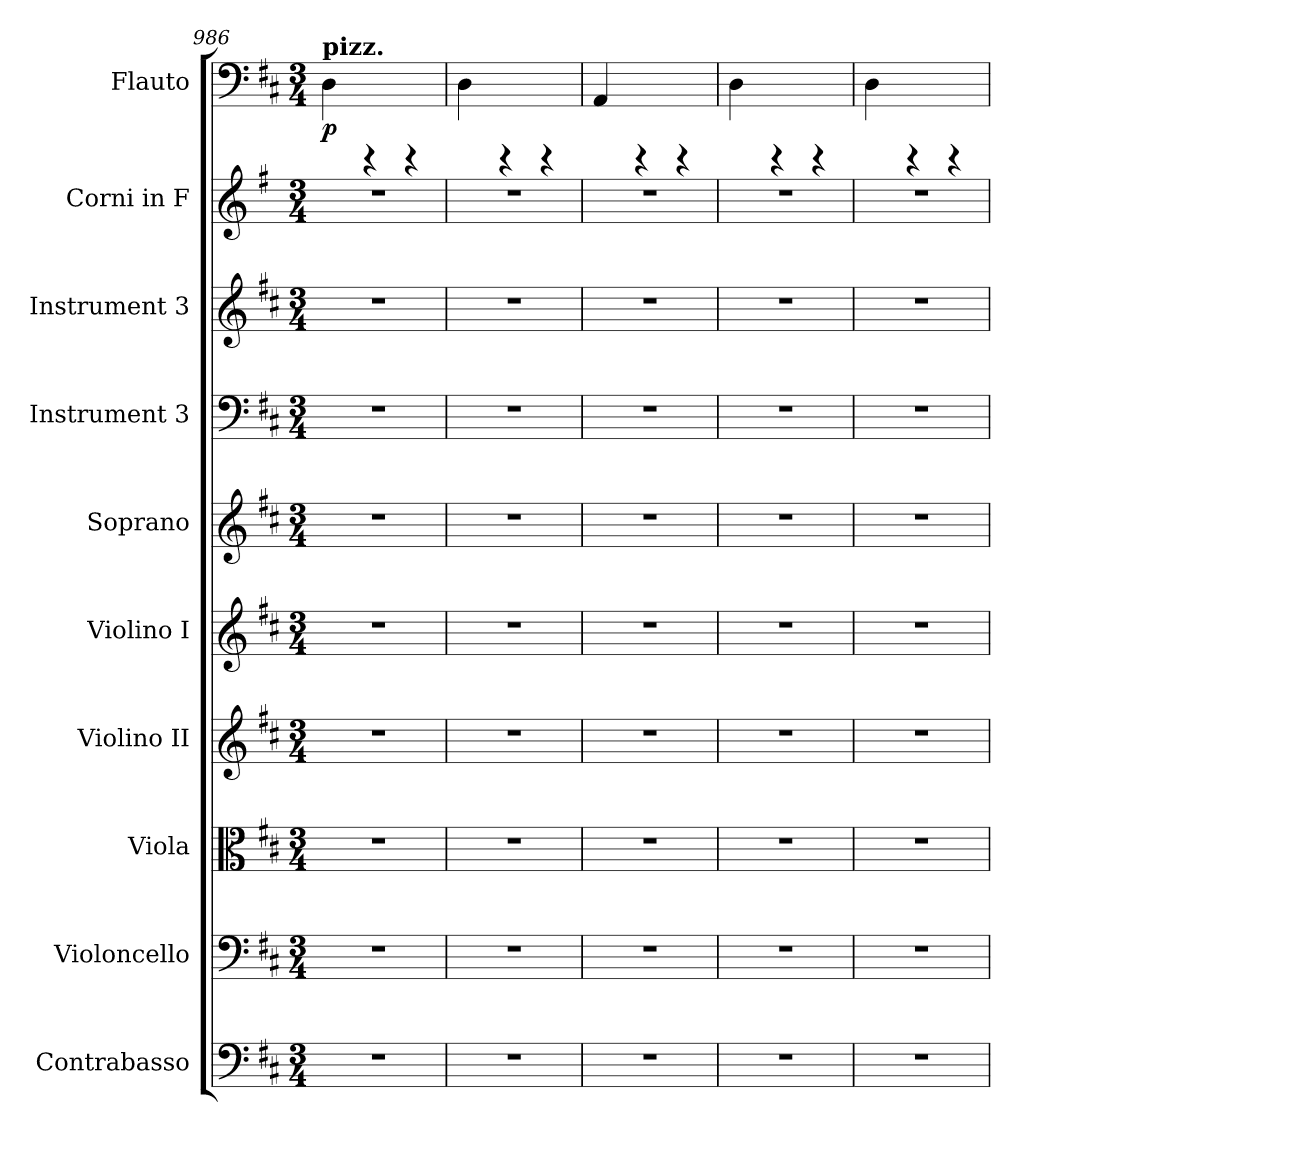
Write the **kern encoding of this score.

**kern	**kern	**kern	**kern	**kern	**kern	**kern	**kern	**kern	**kern	**dynam
*part10	*part9	*part8	*part7	*part6	*part5	*part4	*part3	*part2	*part1	*part1
*staff10	*staff9	*staff8	*staff7	*staff6	*staff5	*staff4	*staff3	*staff2	*staff1	*staff1
*I"Contrabasso	*I"Violoncello	*I"Viola	*I"Violino II	*I"Violino I	*I"Soprano	*I"Instrument 3	*I"Instrument 3	*I"Corni in F	*I"Flauto	*
*I'Cb.	*I'Vc.	*I'Vla.	*I'Vln. II	*I'Vln. I	*I'S	*	*	*I'Cor.	*I'Fl.	*
*clefF4	*clefF4	*clefC3	*clefG2	*clefG2	*clefG2	*clefF4	*clefG2	*clefG2	*clefF4	*
*ITrd1c2	*ITrd1c2	*ITrd1c2	*ITrd1c2	*ITrd1c2	*ITrd1c2	*ITrd1c2	*ITrd1c2	*ITrd4c7	*ITrd1c2	*
*k[]	*k[]	*k[]	*k[]	*k[]	*k[]	*k[]	*k[]	*k[]	*k[]	*
*C:	*C:	*C:	*C:	*C:	*C:	*C:	*C:	*C:	*C:	*
*M3/4	*M3/4	*M3/4	*M3/4	*M3/4	*M3/4	*M3/4	*M3/4	*M3/4	*M3/4	*
=986	=986	=986	=986	=986	=986	=986	=986	=986	=986	=986
!	!	!	!	!	!	!	!	!	!LO:TX:a:B:t=pizz.	!
!	!	!	!	!	!	!	!	!	!	!LO:DY:b
2.r	2.r	2.r	2.r	2.r	2.r	2.r	2.r	2.r	4C\	p
.	.	.	.	.	.	.	.	.	4rCCC	.
.	.	.	.	.	.	.	.	.	4rCCC	.
=987	=987	=987	=987	=987	=987	=987	=987	=987	=987	=987
2.r	2.r	2.r	2.r	2.r	2.r	2.r	2.r	2.r	4C\	.
.	.	.	.	.	.	.	.	.	4rCCC	.
.	.	.	.	.	.	.	.	.	4rCCC	.
=988	=988	=988	=988	=988	=988	=988	=988	=988	=988	=988
2.r	2.r	2.r	2.r	2.r	2.r	2.r	2.r	2.r	4GG/	.
.	.	.	.	.	.	.	.	.	4rCCC	.
.	.	.	.	.	.	.	.	.	4rCCC	.
!!LO:PB:g=z
=989	=989	=989	=989	=989	=989	=989	=989	=989	=989	=989
2.r	2.r	2.r	2.r	2.r	2.r	2.r	2.r	2.r	4C\	.
.	.	.	.	.	.	.	.	.	4rCCC	.
.	.	.	.	.	.	.	.	.	4rCCC	.
=990	=990	=990	=990	=990	=990	=990	=990	=990	=990	=990
2.r	2.r	2.r	2.r	2.r	2.r	2.r	2.r	2.r	4C\	.
.	.	.	.	.	.	.	.	.	4rCCC	.
.	.	.	.	.	.	.	.	.	4rCCC	.
=	=	=	=	=	=	=	=	=	=	=
*-	*-	*-	*-	*-	*-	*-	*-	*-	*-	*-
